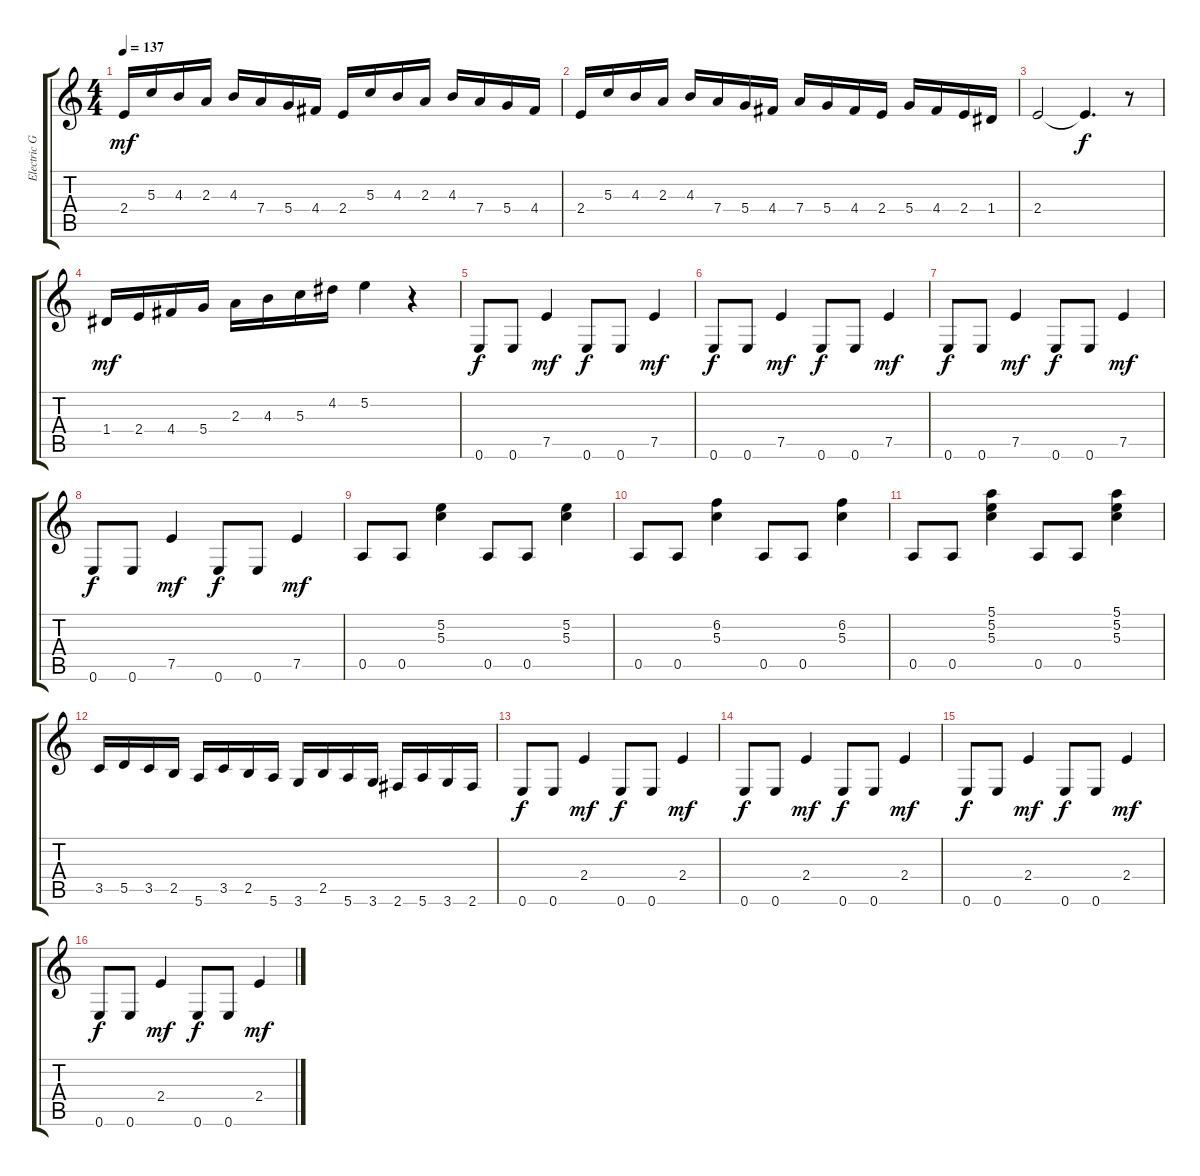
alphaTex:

\track ("Electric Guitar 3" "Electric G") {instrument distortionguitar}
\staff {score tabs}
\tuning (E4 B3 G3 D3 A2 E2) {hide}
\ts (4 4)
\tempo 137
\clef g2
\ks c
2.4.16{dy mf} 5.3.16 4.3.16 2.3.16 4.3.16 7.4.16 5.4.16 4.4.16 2.4.16 5.3.16 4.3.16 2.3.16 4.3.16 7.4.16 5.4.16 4.4.16 |
2.4.16 5.3.16 4.3.16 2.3.16 4.3.16 7.4.16 5.4.16 4.4.16 7.4.16 5.4.16 4.4.16 2.4.16 5.4.16 4.4.16 2.4.16 1.4.16 |
2.4.2 2.4{t}.4{d dy f} r.8 |
1.4.16{dy mf} 2.4.16 4.4.16 5.4.16 2.3.16 4.3.16 5.3.16 4.2.16 5.2.4 r.4 |
0.6.8{dy f} 0.6.8 7.5.4{dy mf} 0.6.8{dy f} 0.6.8 7.5.4{dy mf} |
0.6.8{dy f} 0.6.8 7.5.4{dy mf} 0.6.8{dy f} 0.6.8 7.5.4{dy mf} |
0.6.8{dy f} 0.6.8 7.5.4{dy mf} 0.6.8{dy f} 0.6.8 7.5.4{dy mf} |
0.6.8{dy f} 0.6.8 7.5.4{dy mf} 0.6.8{dy f} 0.6.8 7.5.4{dy mf} |
0.5.8 0.5.8 (5.2 5.3).4 0.5.8 0.5.8 (5.2 5.3).4 |
0.5.8 0.5.8 (6.2 5.3).4 0.5.8 0.5.8 (6.2 5.3).4 |
0.5.8 0.5.8 (5.1 5.2 5.3).4 0.5.8 0.5.8 (5.1 5.2 5.3).4 |
3.5.16 5.5.16 3.5.16 2.5.16 5.6.16 3.5.16 2.5.16 5.6.16 3.6.16 2.5.16 5.6.16 3.6.16 2.6.16 5.6.16 3.6.16 2.6.16 |
0.6.8{dy f} 0.6.8 2.4.4{dy mf} 0.6.8{dy f} 0.6.8 2.4.4{dy mf} |
0.6.8{dy f} 0.6.8 2.4.4{dy mf} 0.6.8{dy f} 0.6.8 2.4.4{dy mf} |
0.6.8{dy f} 0.6.8 2.4.4{dy mf} 0.6.8{dy f} 0.6.8 2.4.4{dy mf} |
0.6.8{dy f} 0.6.8 2.4.4{dy mf} 0.6.8{dy f} 0.6.8 2.4.4{dy mf}
